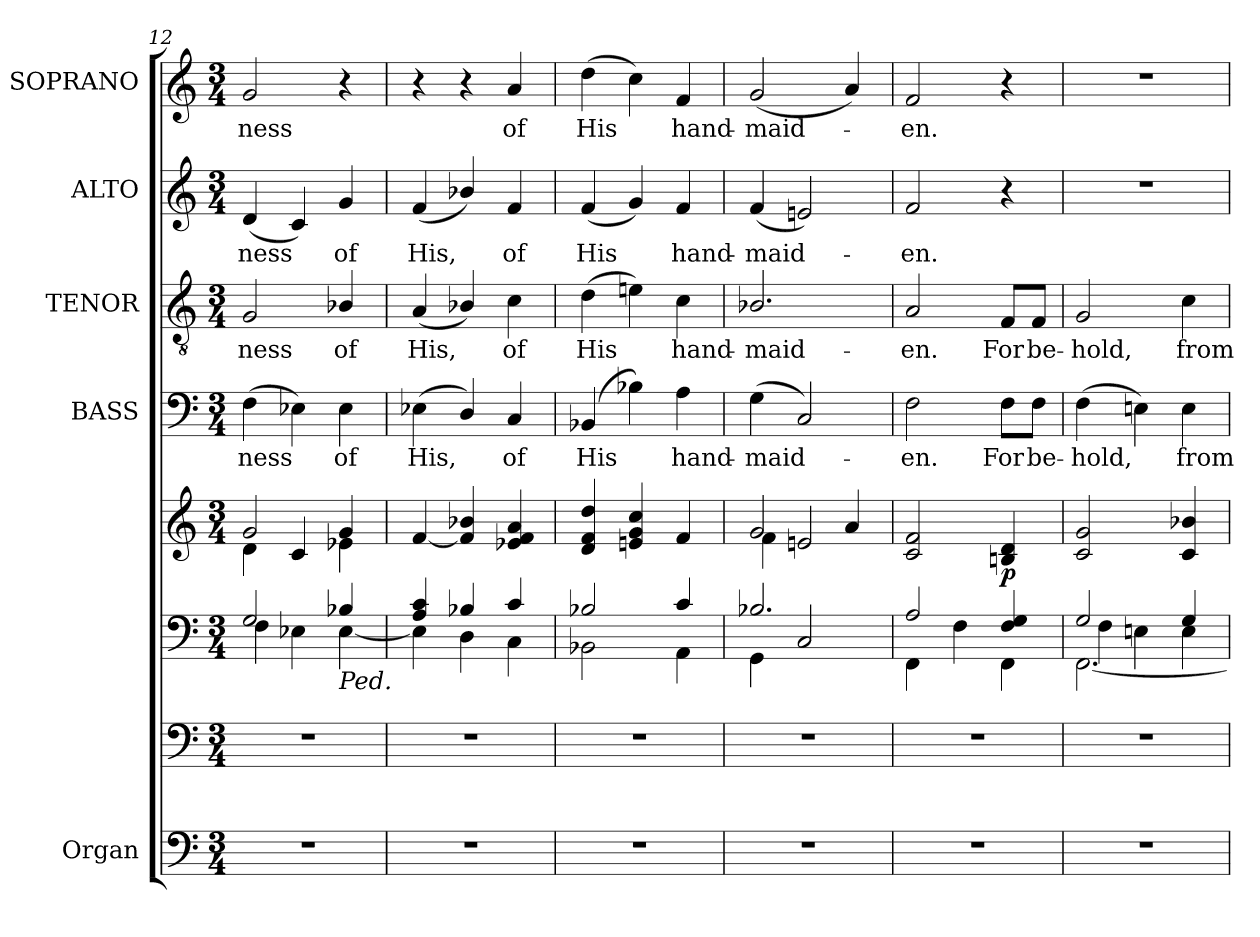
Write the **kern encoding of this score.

**kern	**kern	**kern	**kern	**dynam	**kern	**text	**kern	**text	**kern	**text	**kern	**text
*part5	*part5	*part5	*part5	*part5	*part4	*part4	*part3	*part3	*part2	*part2	*part1	*part1
*staff8	*staff7	*staff6	*staff5	*staff5/6/7/8	*staff4	*staff4	*staff3	*staff3	*staff2	*staff2	*staff1	*staff1
*I"Organ	*	*	*	*	*I"BASS	*	*I"TENOR	*	*I"ALTO	*	*I"SOPRANO	*
*I'Org.	*	*	*	*	*I'B.	*	*I'T.	*	*I'A.	*	*I'S.	*
*clefF4	*clefF4	*clefF4	*clefG2	*	*clefF4	*	*clefGv2	*	*clefG2	*	*clefG2	*
*	*	*	*	*	*	*	*ITrd7c12	*	*	*	*	*
*k[]	*k[]	*k[]	*k[]	*	*k[]	*	*k[]	*	*k[]	*	*k[]	*
*C:	*C:	*C:	*C:	*	*C:	*	*C:	*	*C:	*	*C:	*
*M3/4	*M3/4	*M3/4	*M3/4	*	*M3/4	*	*M3/4	*	*M3/4	*	*M3/4	*
=12	=12	=12	=12	=12	=12	=12	=12	=12	=12	=12	=12	=12
!LO:N:vis=1	!LO:N:vis=1	!	!	!	!	!	!	!	!	!	!	!
*	*	*^	*^	*	*	*	*	*	*	*	*	*
!	!	!	!	!	!	!	!	!LO:LY:b:color=#000000	!	!	!	!	!	!
!	!	!	!	!	!	!	!	!	!	!LO:LY:b:color=#000000	!	!	!	!
!	!	!	!	!	!	!	!	!	!	!	!	!LO:LY:b:color=#000000	!	!
!	!	!	!	!	!	!	!	!	!	!	!	!	!	!LO:LY:b:color=#000000
2.r	2.r	2Gi/	4Fi\	2gi/	4di\	.	(4Fi\	-ness	2GGi/	-ness	(4di/	-ness	2gi/	-ness
.	.	.	4E-i\	.	4ci/	.	4E-i\)	.	.	.	4ci/)	.	.	.
!	!	!	!	!	!	!	!	!LO:LY:b:color=#000000	!	!	!	!	!	!
!	!	!	!	!	!	!	!	!	!	!LO:LY:b:color=#000000	!	!	!	!
!	!	!LO:TX:b:i:t=Ped.	!	!	!	!	!	!	!	!	!	!	!	!
!	!	!	!	!	!	!	!	!	!	!	!	!LO:LY:b:color=#000000	!	!
.	.	4B-i/	[4E-i\	4gi/	4e-i\	.	4E-i\	of	4BB-i/	of	4gi/	of	4r	.
=13	=13	=13	=13	=13	=13	=13	=13	=13	=13	=13	=13	=13	=13	=13
!LO:N:vis=1	!LO:N:vis=1	!	!	!	!	!	!	!	!	!	!	!	!	!
*	*	*	*	*v	*v	*	*	*	*	*	*	*	*	*
*	*	*	*	*^	*	*	*	*	*	*	*	*	*
!	!	!	!	!	!	!	!	!LO:LY:b:color=#000000	!	!	!	!	!	!
*	*	*	*	*v	*v	*	*	*	*	*	*	*	*	*
*	*	*	*	*^	*	*	*	*	*	*	*	*	*
!	!	!	!	!	!	!	!	!	!	!LO:LY:b:color=#000000	!	!	!	!
*	*	*	*	*v	*v	*	*	*	*	*	*	*	*	*
*	*	*	*	*^	*	*	*	*	*	*	*	*	*
!	!	!	!	!	!	!	!	!	!	!	!	!LO:LY:b:color=#000000	!	!
*	*	*	*	*v	*v	*	*	*	*	*	*	*	*	*
2.r	2.r	4Ai/ 4ci	4E-i\]	[4fi/	.	(4E-i\	His,	(4AAi/	His,	(4fi/	His,	4r	.
.	.	4B-i/	4Di\	4fi/] 4b-i	.	4Di/)	.	4BB-i/)	.	4b-i/)	.	4r	.
!	!	!	!	!	!	!	!LO:LY:b:color=#000000	!	!	!	!	!	!
!	!	!	!	!	!	!	!	!	!LO:LY:b:color=#000000	!	!	!	!
!	!	!	!	!	!	!	!	!	!	!	!LO:LY:b:color=#000000	!	!
!	!	!	!	!	!	!	!	!	!	!	!	!	!LO:LY:b:color=#000000
.	.	4ci/	4Ci\	4e-i/ 4fi 4ai	.	4Ci/	of	4Ci\	of	4fi/	of	4ai/	of
=14	=14	=14	=14	=14	=14	=14	=14	=14	=14	=14	=14	=14	=14
!LO:N:vis=1	!LO:N:vis=1	!	!	!	!	!	!	!	!	!	!	!	!
!	!	!	!	!	!	!	!LO:LY:b:color=#000000	!	!	!	!	!	!
!	!	!	!	!	!	!	!	!	!LO:LY:b:color=#000000	!	!	!	!
!	!	!	!	!	!	!	!	!	!	!	!LO:LY:b:color=#000000	!	!
!	!	!	!	!	!	!	!	!	!	!	!	!	!LO:LY:b:color=#000000
2.r	2.r	2B-i/	2BB-i\	4di/ 4fi 4ddi	.	(4BB-i/	His	(4Di\	His	(4fi/	His	(4ddi\	His
.	.	.	.	4eni/ 4gi 4cci	.	4B-i\)	.	4Eni\)	.	4gi/)	.	4cci\)	.
!	!	!	!	!	!	!	!LO:LY:b:color=#000000	!	!	!	!	!	!
!	!	!	!	!	!	!	!	!	!LO:LY:b:color=#000000	!	!	!	!
!	!	!	!	!	!	!	!	!	!	!	!LO:LY:b:color=#000000	!	!
!	!	!	!	!	!	!	!	!	!	!	!	!	!LO:LY:b:color=#000000
.	.	4ci/	4AAi\	4fi/	.	4Ai\	hand-	4Ci\	hand-	4fi/	hand-	4fi/	hand-
=15	=15	=15	=15	=15	=15	=15	=15	=15	=15	=15	=15	=15	=15
!LO:N:vis=1	!LO:N:vis=1	!	!	!	!	!	!	!	!	!	!	!	!
*	*	*	*	*^	*	*	*	*	*	*	*	*	*
!	!	!	!	!	!	!	!	!LO:LY:b:color=#000000	!	!	!	!	!	!
!	!	!	!	!	!	!	!	!	!	!LO:LY:b:color=#000000	!	!	!	!
!	!	!	!	!	!	!	!	!	!	!	!	!LO:LY:b:color=#000000	!	!
!	!	!	!	!	!	!	!	!	!	!	!	!	!	!LO:LY:b:color=#000000
2.r	2.r	2.B-i/	4GGi\	2gi/	4fi\	.	(4Gi\	-maid-	2.BB-i/	-maid-	(4fi/	-maid-	(2gi/	-maid-
.	.	.	2Ci/	.	2eni/	.	2Ci/)	.	.	.	2eni/)	.	.	.
.	.	.	.	4ai/	.	.	.	.	.	.	.	.	4ai/)	.
*	*	*	*	*v	*v	*	*	*	*	*	*	*	*	*
!!LO:PB:g=z
=16	=16	=16	=16	=16	=16	=16	=16	=16	=16	=16	=16	=16	=16
!LO:N:vis=1	!LO:N:vis=1	!	!	!	!	!	!	!	!	!	!	!	!
!	!	!	!	!	!	!	!LO:LY:b:color=#000000	!	!	!	!	!	!
!	!	!	!	!	!	!	!	!	!LO:LY:b:color=#000000	!	!	!	!
!	!	!	!	!	!	!	!	!	!	!	!LO:LY:b:color=#000000	!	!
!	!	!	!	!	!	!	!	!	!	!	!	!	!LO:LY:b:color=#000000
2.r	2.r	2Ai/	4FFi\	2ci/ 2fi	.	2Fi\	-en.	2AAi/	-en.	2fi/	-en.	2fi/	-en.
.	.	.	4Fi\	.	.	.	.	.	.	.	.	.	.
!	!	!	!	!	!	!	!LO:LY:b:color=#000000	!	!	!	!	!	!
!	!	!	!	!	!	!	!	!	!LO:LY:b:color=#000000	!	!	!	!
.	.	4Fi/ 4Gi	4FFi\	4Bni/ 4di	p	8Fi\L	For	8FFi/L	For	4r	.	4r	.
!	!	!	!	!	!	!	!LO:LY:b:color=#000000	!	!	!	!	!	!
!	!	!	!	!	!	!	!	!	!LO:LY:b:color=#000000	!	!	!	!
.	.	.	.	.	.	8Fi\J	be-	8FFi/J	be-	.	.	.	.
*	*	*v	*v	*	*	*	*	*	*	*	*	*	*
=17	=17	=17	=17	=17	=17	=17	=17	=17	=17	=17	=17	=17
!LO:N:vis=1	!LO:N:vis=1	!	!	!	!	!	!	!	!	!	!	!
*	*	*^	*	*	*	*	*	*	*	*	*	*
*	*	*	*^	*	*	*	*	*	*	*	*	*	*
!	!	!	!	!	!	!	!	!LO:LY:b:color=#000000	!	!	!	!	!	!
!	!	!	!	!	!	!	!	!	!	!LO:LY:b:color=#000000	!LO:N:vis=1	!	!LO:N:vis=1	!
2.r	2.r	2Gi/	[2.FFi\	4Fi\	2ci/ 2gi	.	(4Fi\	-hold,	2GGi/	-hold,	2.r	.	2.r	.
.	.	.	.	4Eni\	.	.	4Eni\)	.	.	.	.	.	.	.
!	!	!	!	!	!	!	!	!LO:LY:b:color=#000000	!	!	!	!	!	!
!	!	!	!	!	!	!	!	!	!	!LO:LY:b:color=#000000	!	!	!	!
.	.	4Gi/	.	4Ei\	4ci/ 4b-i	.	4Ei\	from	4Ci\	from	.	.	.	.
*	*	*v	*v	*v	*	*	*	*	*	*	*	*	*	*
=	=	=	=	=	=	=	=	=	=	=	=	=
*-	*-	*-	*-	*-	*-	*-	*-	*-	*-	*-	*-	*-
